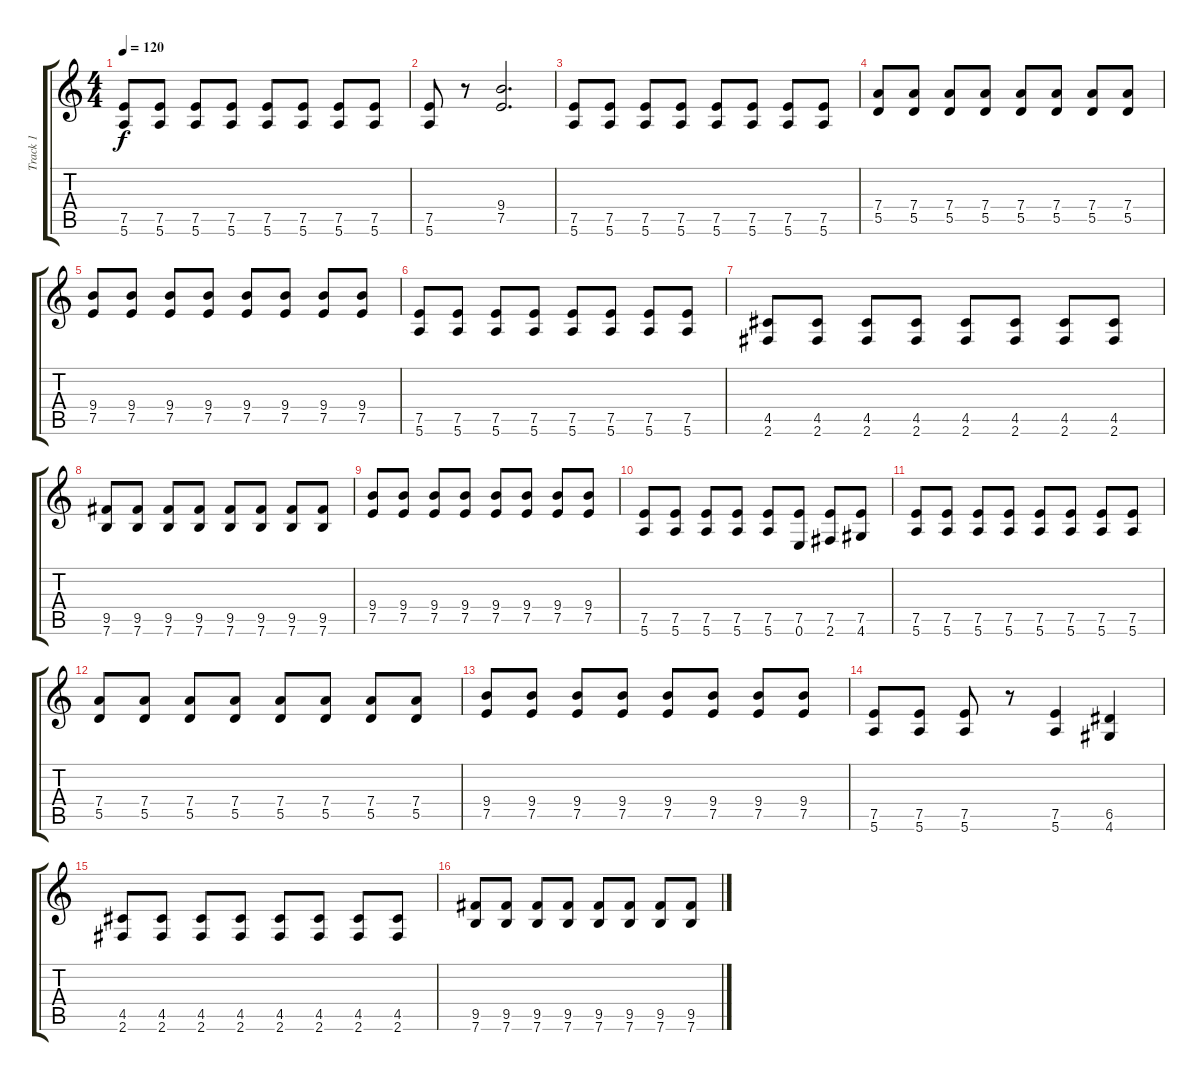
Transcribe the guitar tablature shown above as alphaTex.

\track ("Track 1" "Track 1") {instrument distortionguitar}
\staff {score tabs}
\tuning (E4 B3 G3 D3 A2 E2) {hide}
\ts (4 4)
\tempo 120
\clef g2
\ks c
(7.5 5.6).8{dy f} (7.5 5.6).8 (7.5 5.6).8 (7.5 5.6).8 (7.5 5.6).8 (7.5 5.6).8 (7.5 5.6).8 (7.5 5.6).8 |
(7.5 5.6).8 r.8 (9.4 7.5).2{d} |
(7.5 5.6).8 (7.5 5.6).8 (7.5 5.6).8 (7.5 5.6).8 (7.5 5.6).8 (7.5 5.6).8 (7.5 5.6).8 (7.5 5.6).8 |
(7.4 5.5).8 (7.4 5.5).8 (7.4 5.5).8 (7.4 5.5).8 (7.4 5.5).8 (7.4 5.5).8 (7.4 5.5).8 (7.4 5.5).8 |
(9.4 7.5).8 (9.4 7.5).8 (9.4 7.5).8 (9.4 7.5).8 (9.4 7.5).8 (9.4 7.5).8 (9.4 7.5).8 (9.4 7.5).8 |
(7.5 5.6).8 (7.5 5.6).8 (7.5 5.6).8 (7.5 5.6).8 (7.5 5.6).8 (7.5 5.6).8 (7.5 5.6).8 (7.5 5.6).8 |
(4.5 2.6).8 (4.5 2.6).8 (4.5 2.6).8 (4.5 2.6).8 (4.5 2.6).8 (4.5 2.6).8 (4.5 2.6).8 (4.5 2.6).8 |
(9.5 7.6).8 (9.5 7.6).8 (9.5 7.6).8 (9.5 7.6).8 (9.5 7.6).8 (9.5 7.6).8 (9.5 7.6).8 (9.5 7.6).8 |
(9.4 7.5).8 (9.4 7.5).8 (9.4 7.5).8 (9.4 7.5).8 (9.4 7.5).8 (9.4 7.5).8 (9.4 7.5).8 (9.4 7.5).8 |
(7.5 5.6).8 (7.5 5.6).8 (7.5 5.6).8 (7.5 5.6).8 (7.5 5.6).8 (7.5 0.6).8 (7.5 2.6).8 (7.5 4.6).8 |
(7.5 5.6).8 (7.5 5.6).8 (7.5 5.6).8 (7.5 5.6).8 (7.5 5.6).8 (7.5 5.6).8 (7.5 5.6).8 (7.5 5.6).8 |
(7.4 5.5).8 (7.4 5.5).8 (7.4 5.5).8 (7.4 5.5).8 (7.4 5.5).8 (7.4 5.5).8 (7.4 5.5).8 (7.4 5.5).8 |
(9.4 7.5).8 (9.4 7.5).8 (9.4 7.5).8 (9.4 7.5).8 (9.4 7.5).8 (9.4 7.5).8 (9.4 7.5).8 (9.4 7.5).8 |
(7.5 5.6).8 (7.5 5.6).8 (7.5 5.6).8 r.8 (7.5 5.6).4 (6.5 4.6).4 |
(4.5 2.6).8 (4.5 2.6).8 (4.5 2.6).8 (4.5 2.6).8 (4.5 2.6).8 (4.5 2.6).8 (4.5 2.6).8 (4.5 2.6).8 |
(9.5 7.6).8 (9.5 7.6).8 (9.5 7.6).8 (9.5 7.6).8 (9.5 7.6).8 (9.5 7.6).8 (9.5 7.6).8 (9.5 7.6).8
